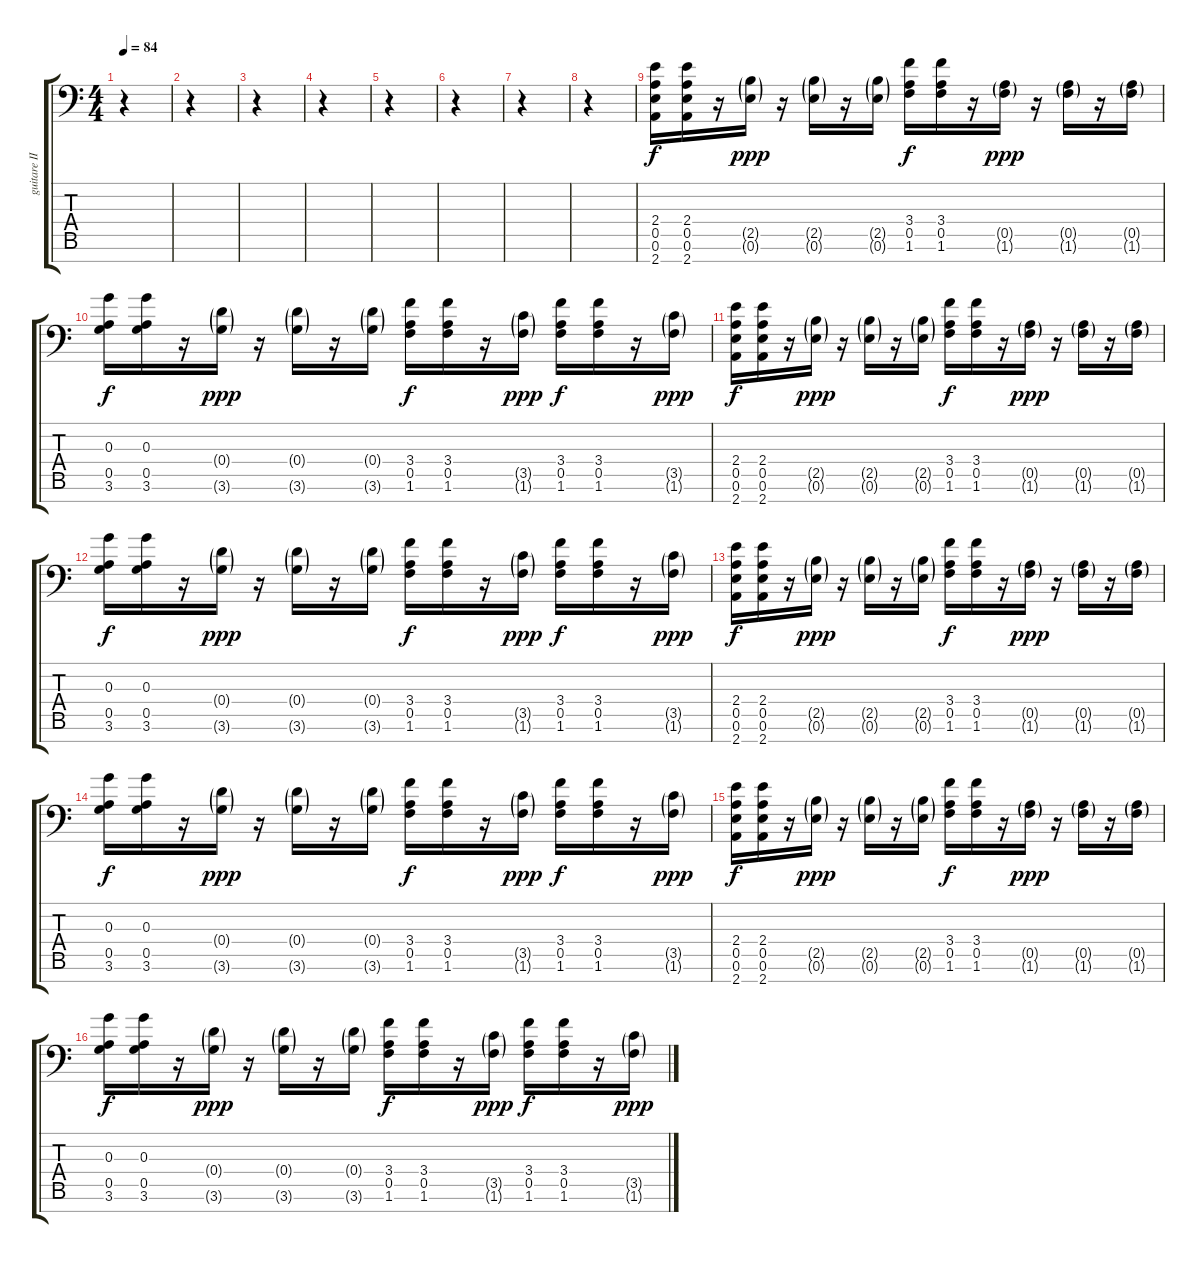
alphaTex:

\track ("guitare II (7 strings)" "guitare II") {instrument distortionguitar}
\staff {score tabs}
\tuning (E4 B3 G3 D3 A2 E2 G1) {hide}
\ts (4 4)
\tempo 84
\clef f4
\ks c
r.4{dy f} |
r.4 |
r.4 |
r.4 |
r.4 |
r.4 |
r.4 |
r.4 |
(2.4 0.5 0.6 2.7).16 (2.4 0.5 0.6 2.7).16 r.16 (2.5{g} 0.6{g}).16{dy ppp} r.16 (2.5{g} 0.6{g}).16 r.16 (2.5{g} 0.6{g}).16 (3.4 0.5 1.6).16{dy f} (3.4 0.5 1.6).16 r.16 (0.5{g} 1.6{g}).16{dy ppp} r.16 (0.5{g} 1.6{g}).16 r.16 (0.5{g} 1.6{g}).16 |
(0.3 0.5 3.6).16{dy f} (0.3 0.5 3.6).16 r.16 (0.4{g} 3.6{g}).16{dy ppp} r.16 (0.4{g} 3.6{g}).16 r.16 (0.4{g} 3.6{g}).16 (3.4 0.5 1.6).16{dy f} (3.4 0.5 1.6).16 r.16 (3.5{g} 1.6{g}).16{dy ppp} (3.4 0.5 1.6).16{dy f} (3.4 0.5 1.6).16 r.16 (3.5{g} 1.6{g}).16{dy ppp} |
(2.4 0.5 0.6 2.7).16{dy f} (2.4 0.5 0.6 2.7).16 r.16 (2.5{g} 0.6{g}).16{dy ppp} r.16 (2.5{g} 0.6{g}).16 r.16 (2.5{g} 0.6{g}).16 (3.4 0.5 1.6).16{dy f} (3.4 0.5 1.6).16 r.16 (0.5{g} 1.6{g}).16{dy ppp} r.16 (0.5{g} 1.6{g}).16 r.16 (0.5{g} 1.6{g}).16 |
(0.3 0.5 3.6).16{dy f} (0.3 0.5 3.6).16 r.16 (0.4{g} 3.6{g}).16{dy ppp} r.16 (0.4{g} 3.6{g}).16 r.16 (0.4{g} 3.6{g}).16 (3.4 0.5 1.6).16{dy f} (3.4 0.5 1.6).16 r.16 (3.5{g} 1.6{g}).16{dy ppp} (3.4 0.5 1.6).16{dy f} (3.4 0.5 1.6).16 r.16 (3.5{g} 1.6{g}).16{dy ppp} |
(2.4 0.5 0.6 2.7).16{dy f} (2.4 0.5 0.6 2.7).16 r.16 (2.5{g} 0.6{g}).16{dy ppp} r.16 (2.5{g} 0.6{g}).16 r.16 (2.5{g} 0.6{g}).16 (3.4 0.5 1.6).16{dy f} (3.4 0.5 1.6).16 r.16 (0.5{g} 1.6{g}).16{dy ppp} r.16 (0.5{g} 1.6{g}).16 r.16 (0.5{g} 1.6{g}).16 |
(0.3 0.5 3.6).16{dy f} (0.3 0.5 3.6).16 r.16 (0.4{g} 3.6{g}).16{dy ppp} r.16 (0.4{g} 3.6{g}).16 r.16 (0.4{g} 3.6{g}).16 (3.4 0.5 1.6).16{dy f} (3.4 0.5 1.6).16 r.16 (3.5{g} 1.6{g}).16{dy ppp} (3.4 0.5 1.6).16{dy f} (3.4 0.5 1.6).16 r.16 (3.5{g} 1.6{g}).16{dy ppp} |
(2.4 0.5 0.6 2.7).16{dy f} (2.4 0.5 0.6 2.7).16 r.16 (2.5{g} 0.6{g}).16{dy ppp} r.16 (2.5{g} 0.6{g}).16 r.16 (2.5{g} 0.6{g}).16 (3.4 0.5 1.6).16{dy f} (3.4 0.5 1.6).16 r.16 (0.5{g} 1.6{g}).16{dy ppp} r.16 (0.5{g} 1.6{g}).16 r.16 (0.5{g} 1.6{g}).16 |
(0.3 0.5 3.6).16{dy f} (0.3 0.5 3.6).16 r.16 (0.4{g} 3.6{g}).16{dy ppp} r.16 (0.4{g} 3.6{g}).16 r.16 (0.4{g} 3.6{g}).16 (3.4 0.5 1.6).16{dy f} (3.4 0.5 1.6).16 r.16 (3.5{g} 1.6{g}).16{dy ppp} (3.4 0.5 1.6).16{dy f} (3.4 0.5 1.6).16 r.16 (3.5{g} 1.6{g}).16{dy ppp}
